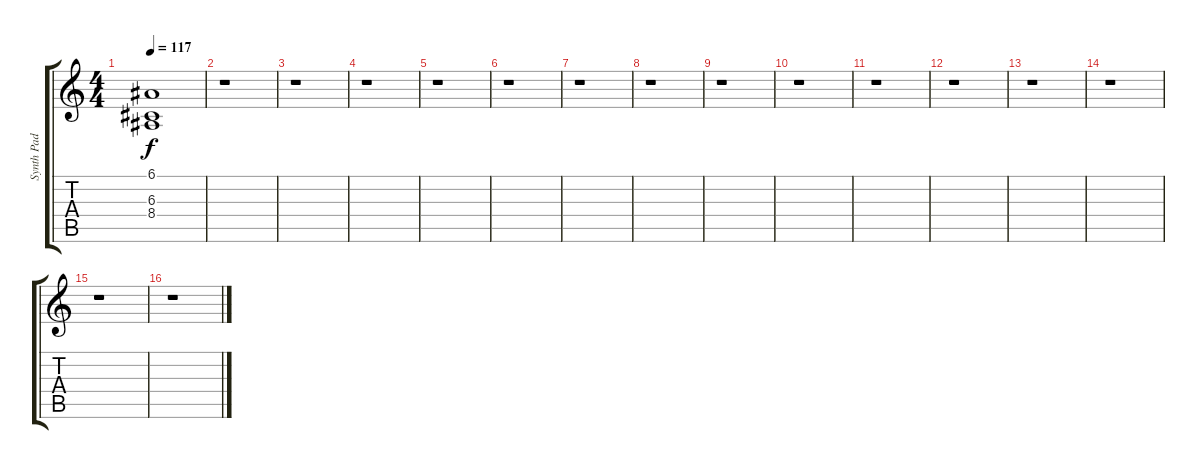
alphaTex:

\track ("Synth Pad" "Synth Pad") {instrument stringensemble2}
\staff {score tabs}
\tuning (E4 B3 G3 D3 A2 E2) {hide}
\ts (4 4)
\tempo 117
\clef g2
\ks c
(6.1 6.3 8.4).1{dy f} |
r.1 |
r.1 |
r.1 |
r.1 |
r.1 |
r.1 |
r.1 |
r.1 |
r.1 |
r.1 |
r.1 |
r.1 |
r.1 |
r.1 |
r.1
